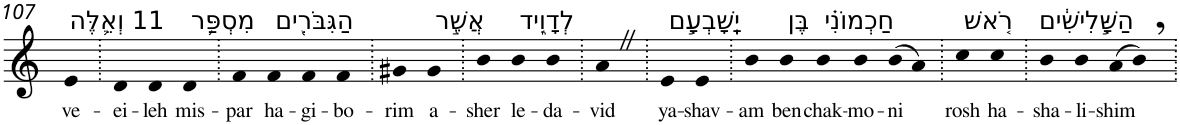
**kern	**text
*part1	*part1
*staff1	*staff1
*I"Piano	*
*I'Pno	*
!!LO:PB:g=z
*clefG2	*
*k[]	*
=107	=107
!LO:TX:a:t=11 וְאֵ֛לֶּה	!
!	!LO:LY:b
4e	ve-
=108.	=108.
!	!LO:LY:b
4d	-ei-
!	!LO:LY:b
4d	-leh
!LO:TX:a:t=מִסְפַּ֥ר	!
!	!LO:LY:b
4d	mis-
=109.	=109.
!	!LO:LY:b
4f	-par
!LO:TX:a:t=הַגִּבֹּרִ֖ים	!
!	!LO:LY:b
4f	ha-
!	!LO:LY:b
4f	-gi-
!	!LO:LY:b
4f	-bo-
=110.	=110.
!	!LO:LY:b
4g#X	-rim
!LO:TX:a:t=אֲשֶׁ֣ר	!
!	!LO:LY:b
4g#	a-
=111.	=111.
!	!LO:LY:b
4b	-sher
!LO:TX:a:t=לְדָוִ֑יד	!
!	!LO:LY:b
4b	le-
!	!LO:LY:b
4b	-da-
=112.	=112.
!	!LO:LY:b
4aZ	-vid
=113.	=113.
!LO:TX:a:t=יָֽשָׁבְעָ֣ם	!
!	!LO:LY:b
4e	ya-
!	!LO:LY:b
4e	-shav-
=114.	=114.
!	!LO:LY:b
4b	-am
!LO:TX:a:t=בֶּן	!
!	!LO:LY:b
4b	ben
!LO:TX:a:t=חַכְמוֹנִ֗י	!
!	!LO:LY:b
4b	chak-
!	!LO:LY:b
4b	-mo-
!	!LO:LY:b
(>8b	-ni
8a)	.
=115.	=115.
!LO:TX:a:t=רֹ֚אשׁ	!
!	!LO:LY:b
4cc	rosh
!LO:TX:a:t=הַשָּׁ֣לִישִׁ֔ים	!
!	!LO:LY:b
4cc	ha-
=116.	=116.
!	!LO:LY:b
4b	-sha-
!	!LO:LY:b
4b	-li-
!	!LO:LY:b
(>8a	-shim
8b,)	.
=.	=.
*-	*-
